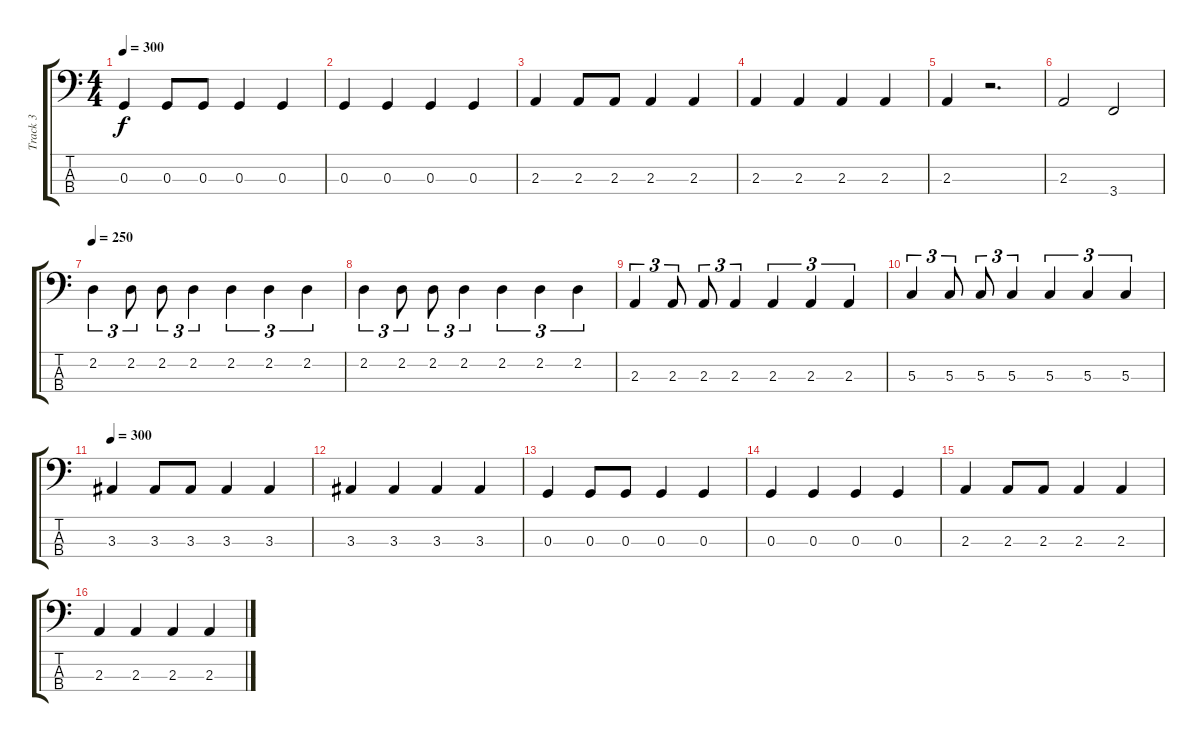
\track ("Track 3" "Track 3") {instrument electricbasspick}
\staff {score tabs}
\tuning (F2 C2 G1 D1) {hide}
\ts (4 4)
\tempo 300
\clef f4
\ks c
0.3.4{dy f} 0.3.8 0.3.8 0.3.4 0.3.4 |
0.3.4 0.3.4 0.3.4 0.3.4 |
2.3.4 2.3.8 2.3.8 2.3.4 2.3.4 |
2.3.4 2.3.4 2.3.4 2.3.4 |
2.3.4 r.2{d} |
2.3.2 3.4.2 |
\tempo 250
2.2.4{tu (3 2)} 2.2.8{tu (3 2)} 2.2.8{tu (3 2)} 2.2.4{tu (3 2)} 2.2.4{tu (3 2)} 2.2.4{tu (3 2)} 2.2.4{tu (3 2)} |
2.2.4{tu (3 2)} 2.2.8{tu (3 2)} 2.2.8{tu (3 2)} 2.2.4{tu (3 2)} 2.2.4{tu (3 2)} 2.2.4{tu (3 2)} 2.2.4{tu (3 2)} |
2.3.4{tu (3 2)} 2.3.8{tu (3 2)} 2.3.8{tu (3 2)} 2.3.4{tu (3 2)} 2.3.4{tu (3 2)} 2.3.4{tu (3 2)} 2.3.4{tu (3 2)} |
5.3.4{tu (3 2)} 5.3.8{tu (3 2)} 5.3.8{tu (3 2)} 5.3.4{tu (3 2)} 5.3.4{tu (3 2)} 5.3.4{tu (3 2)} 5.3.4{tu (3 2)} |
\tempo 300
3.3.4 3.3.8 3.3.8 3.3.4 3.3.4 |
3.3.4 3.3.4 3.3.4 3.3.4 |
0.3.4 0.3.8 0.3.8 0.3.4 0.3.4 |
0.3.4 0.3.4 0.3.4 0.3.4 |
2.3.4 2.3.8 2.3.8 2.3.4 2.3.4 |
2.3.4 2.3.4 2.3.4 2.3.4
